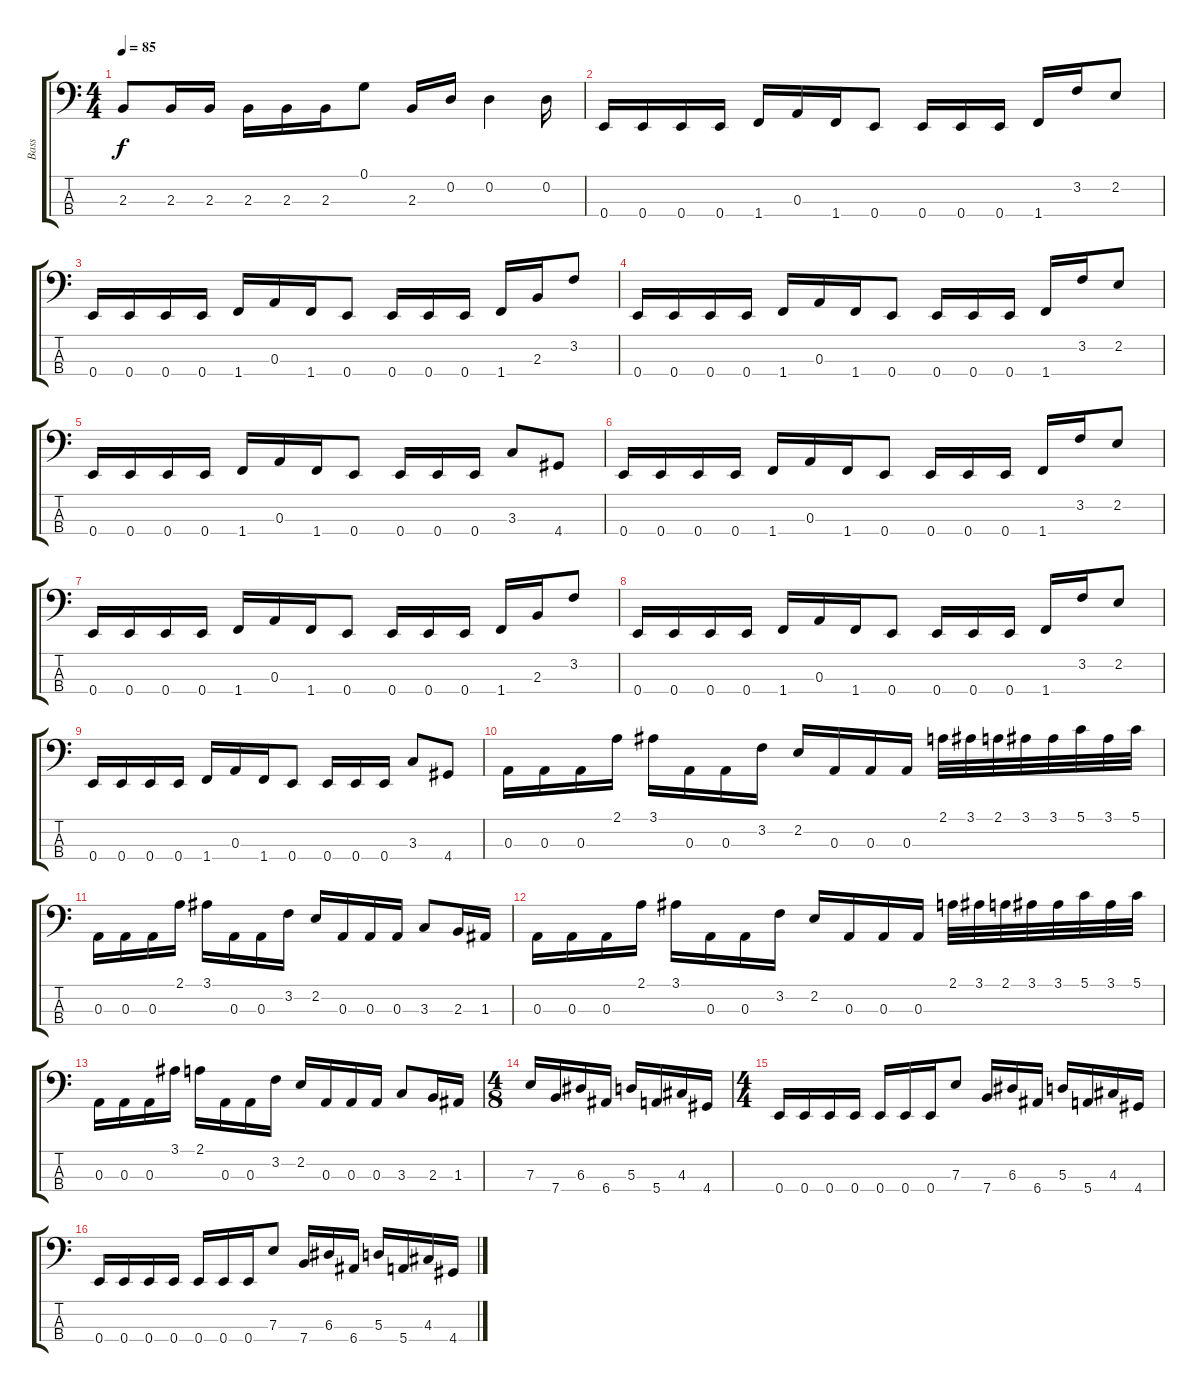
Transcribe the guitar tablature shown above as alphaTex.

\track ("Bass" "Bass") {instrument electricbassfinger}
\staff {score tabs}
\tuning (G2 D2 A1 E1) {hide}
\ts (4 4)
\tempo 85
\clef f4
\ks c
2.3.8{dy f} 2.3.16 2.3.16 2.3.16 2.3.16 2.3.16 0.1.8 2.3.16 0.2.16 0.2.4 0.2.16 |
0.4.16 0.4.16 0.4.16 0.4.16 1.4.16 0.3.16 1.4.16 0.4.8 0.4.16 0.4.16 0.4.16 1.4.16 3.2.16 2.2.8 |
0.4.16 0.4.16 0.4.16 0.4.16 1.4.16 0.3.16 1.4.16 0.4.8 0.4.16 0.4.16 0.4.16 1.4.16 2.3.16 3.2.8 |
0.4.16 0.4.16 0.4.16 0.4.16 1.4.16 0.3.16 1.4.16 0.4.8 0.4.16 0.4.16 0.4.16 1.4.16 3.2.16 2.2.8 |
0.4.16 0.4.16 0.4.16 0.4.16 1.4.16 0.3.16 1.4.16 0.4.8 0.4.16 0.4.16 0.4.16 3.3.8 4.4.8 |
0.4.16 0.4.16 0.4.16 0.4.16 1.4.16 0.3.16 1.4.16 0.4.8 0.4.16 0.4.16 0.4.16 1.4.16 3.2.16 2.2.8 |
0.4.16 0.4.16 0.4.16 0.4.16 1.4.16 0.3.16 1.4.16 0.4.8 0.4.16 0.4.16 0.4.16 1.4.16 2.3.16 3.2.8 |
0.4.16 0.4.16 0.4.16 0.4.16 1.4.16 0.3.16 1.4.16 0.4.8 0.4.16 0.4.16 0.4.16 1.4.16 3.2.16 2.2.8 |
0.4.16 0.4.16 0.4.16 0.4.16 1.4.16 0.3.16 1.4.16 0.4.8 0.4.16 0.4.16 0.4.16 3.3.8 4.4.8 |
0.3.16 0.3.16 0.3.16 2.1.16 3.1.16 0.3.16 0.3.16 3.2.16 2.2.16 0.3.16 0.3.16 0.3.16 2.1.32 3.1.32 2.1.32 3.1.32 3.1.32 5.1.32 3.1.32 5.1.32 |
0.3.16 0.3.16 0.3.16 2.1.16 3.1.16 0.3.16 0.3.16 3.2.16 2.2.16 0.3.16 0.3.16 0.3.16 3.3.8 2.3.16 1.3.16 |
0.3.16 0.3.16 0.3.16 2.1.16 3.1.16 0.3.16 0.3.16 3.2.16 2.2.16 0.3.16 0.3.16 0.3.16 2.1.32 3.1.32 2.1.32 3.1.32 3.1.32 5.1.32 3.1.32 5.1.32 |
0.3.16 0.3.16 0.3.16 3.1.16 2.1.16 0.3.16 0.3.16 3.2.16 2.2.16 0.3.16 0.3.16 0.3.16 3.3.8 2.3.16 1.3.16 |
\ts (4 8)
7.3.16 7.4.16 6.3.16 6.4.16 5.3.16 5.4.16 4.3.16 4.4.16 |
\ts (4 4)
0.4.16 0.4.16 0.4.16 0.4.16 0.4.16 0.4.16 0.4.16 7.3.8 7.4.16 6.3.16 6.4.16 5.3.16 5.4.16 4.3.16 4.4.16 |
0.4.16 0.4.16 0.4.16 0.4.16 0.4.16 0.4.16 0.4.16 7.3.8 7.4.16 6.3.16 6.4.16 5.3.16 5.4.16 4.3.16 4.4.16
